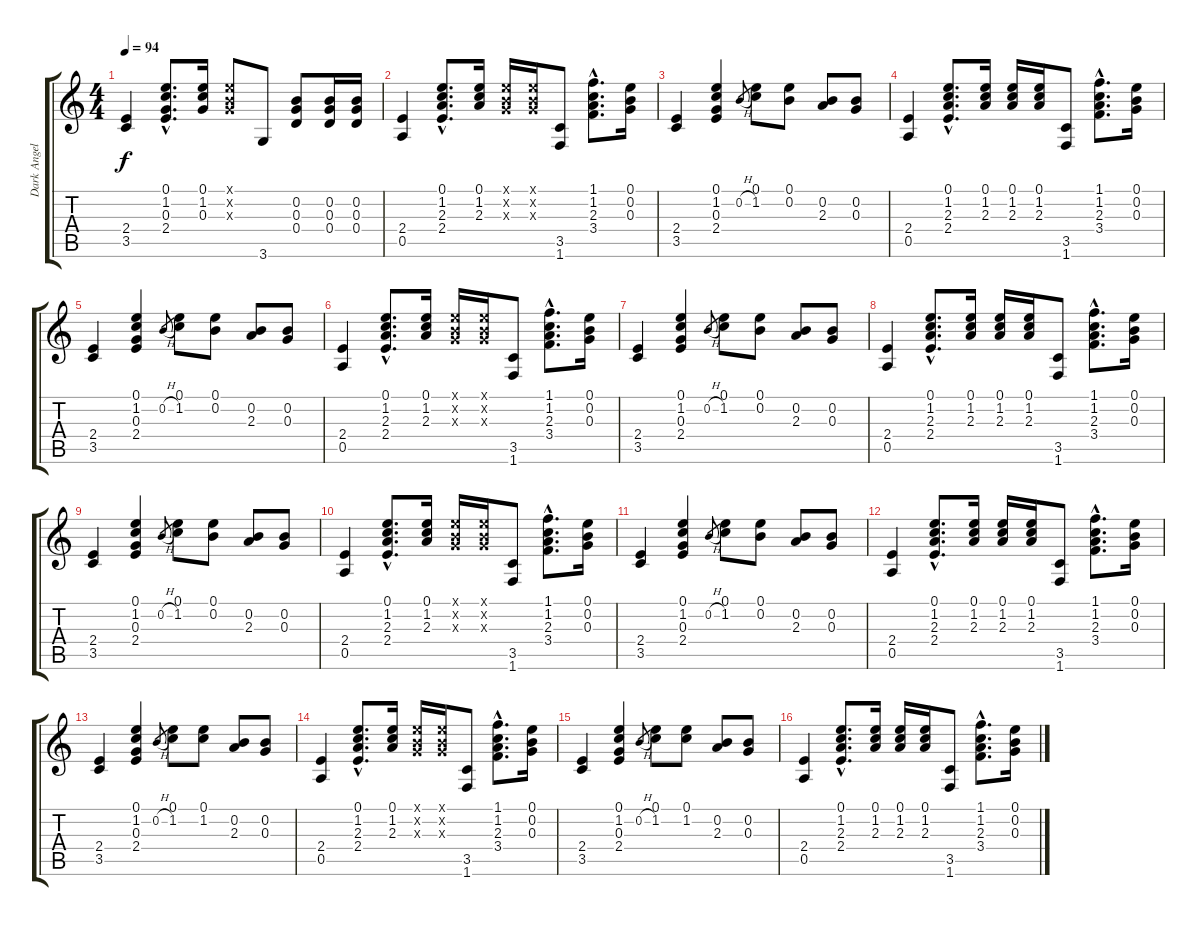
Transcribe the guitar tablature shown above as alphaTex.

\track ("Dark Angel" "Dark Angel") {instrument acousticguitarnylon}
\staff {score tabs}
\tuning (E4 B3 G3 D3 A2 E2) {hide}
\ts (4 4)
\tempo 94
\clef g2
\ks c
(2.4 3.5).4{dy f} (0.1{hac} 1.2{hac} 0.3{hac} 2.4{hac}).8{d} (0.1 1.2 0.3).16 (0.1{x} 0.2{x} 0.3{x}).8 3.6.8 (0.2 0.3 0.4).8 (0.2 0.3 0.4).16 (0.2 0.3 0.4).16 |
(2.4 0.5).4 (0.1{hac} 1.2{hac} 2.3{hac} 2.4{hac}).8{d} (0.1 1.2 2.3).16 (0.1{x} 0.2{x} 0.3{x}).16 (0.1{x} 0.2{x} 0.3{x}).16 (3.5 1.6).8 (1.1{hac} 1.2{hac} 2.3{hac} 3.4{hac}).8{d} (0.1 0.2 0.3).16 |
(2.4 3.5).4 (0.1 1.2 0.3 2.4).4 0.2{h}.8{gr} (0.1 1.2).8 (0.1 0.2).8 (0.2 2.3).8 (0.2 0.3).8 |
(2.4 0.5).4 (0.1{hac} 1.2{hac} 2.3{hac} 2.4{hac}).8{d} (0.1 1.2 2.3).16 (0.1 1.2 2.3).16 (0.1 1.2 2.3).16 (3.5 1.6).8 (1.1{hac} 1.2{hac} 2.3{hac} 3.4{hac}).8{d} (0.1 0.2 0.3).16 |
(2.4 3.5).4 (0.1 1.2 0.3 2.4).4 0.2{h}.8{gr} (0.1 1.2).8 (0.1 0.2).8 (0.2 2.3).8 (0.2 0.3).8 |
(2.4 0.5).4 (0.1{hac} 1.2{hac} 2.3{hac} 2.4{hac}).8{d} (0.1 1.2 2.3).16 (0.1{x} 0.2{x} 0.3{x}).16 (0.1{x} 0.2{x} 0.3{x}).16 (3.5 1.6).8 (1.1{hac} 1.2{hac} 2.3{hac} 3.4{hac}).8{d} (0.1 0.2 0.3).16 |
(2.4 3.5).4 (0.1 1.2 0.3 2.4).4 0.2{h}.8{gr} (0.1 1.2).8 (0.1 0.2).8 (0.2 2.3).8 (0.2 0.3).8 |
(2.4 0.5).4 (0.1{hac} 1.2{hac} 2.3{hac} 2.4{hac}).8{d} (0.1 1.2 2.3).16 (0.1 1.2 2.3).16 (0.1 1.2 2.3).16 (3.5 1.6).8 (1.1{hac} 1.2{hac} 2.3{hac} 3.4{hac}).8{d} (0.1 0.2 0.3).16 |
(2.4 3.5).4 (0.1 1.2 0.3 2.4).4 0.2{h}.8{gr} (0.1 1.2).8 (0.1 0.2).8 (0.2 2.3).8 (0.2 0.3).8 |
(2.4 0.5).4 (0.1{hac} 1.2{hac} 2.3{hac} 2.4{hac}).8{d} (0.1 1.2 2.3).16 (0.1{x} 0.2{x} 0.3{x}).16 (0.1{x} 0.2{x} 0.3{x}).16 (3.5 1.6).8 (1.1{hac} 1.2{hac} 2.3{hac} 3.4{hac}).8{d} (0.1 0.2 0.3).16 |
(2.4 3.5).4 (0.1 1.2 0.3 2.4).4 0.2{h}.8{gr} (0.1 1.2).8 (0.1 0.2).8 (0.2 2.3).8 (0.2 0.3).8 |
(2.4 0.5).4 (0.1{hac} 1.2{hac} 2.3{hac} 2.4{hac}).8{d} (0.1 1.2 2.3).16 (0.1 1.2 2.3).16 (0.1 1.2 2.3).16 (3.5 1.6).8 (1.1{hac} 1.2{hac} 2.3{hac} 3.4{hac}).8{d} (0.1 0.2 0.3).16 |
(2.4 3.5).4 (0.1 1.2 0.3 2.4).4 0.2{h}.8{gr} (0.1 1.2).8 (0.1 1.2).8 (0.2 2.3).8 (0.2 0.3).8 |
(2.4 0.5).4 (0.1{hac} 1.2{hac} 2.3{hac} 2.4{hac}).8{d} (0.1 1.2 2.3).16 (0.1{x} 0.2{x} 0.3{x}).16 (0.1{x} 0.2{x} 0.3{x}).16 (3.5 1.6).8 (1.1{hac} 1.2{hac} 2.3{hac} 3.4{hac}).8{d} (0.1 0.2 0.3).16 |
(2.4 3.5).4 (0.1 1.2 0.3 2.4).4 0.2{h}.8{gr} (0.1 1.2).8 (0.1 1.2).8 (0.2 2.3).8 (0.2 0.3).8 |
(2.4 0.5).4 (0.1{hac} 1.2{hac} 2.3{hac} 2.4{hac}).8{d} (0.1 1.2 2.3).16 (0.1 1.2 2.3).16 (0.1 1.2 2.3).16 (3.5 1.6).8 (1.1{hac} 1.2{hac} 2.3{hac} 3.4{hac}).8{d} (0.1 0.2 0.3).16
